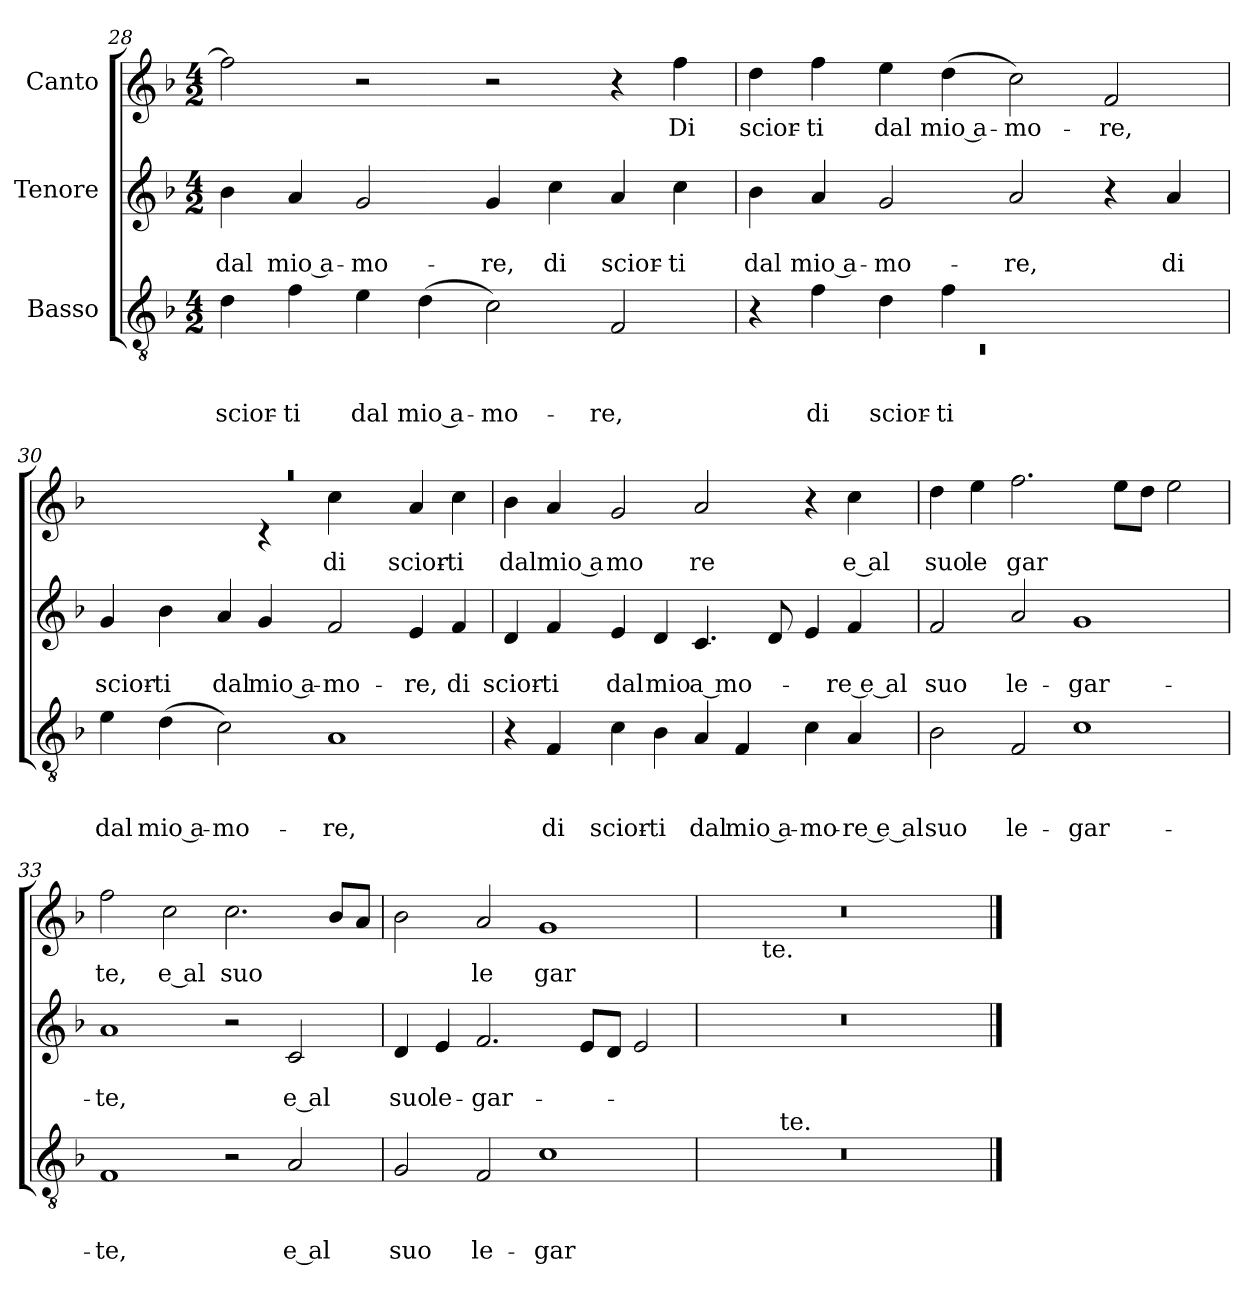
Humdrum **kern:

**kern	**text	**text	**text	**kern	**text	**text	**kern	**text
*part3	*part3	*part3	*part3	*part2	*part2	*part2	*part1	*part1
*staff3	*staff3	*staff3	*staff3	*staff2	*staff2	*staff2	*staff1	*staff1
*I"Basso	*	*	*	*I"Tenore	*	*	*I"Canto	*
!!LO:PB:g=z
*clefGv2	*	*	*	*clefG2	*	*	*clefG2	*
*k[b-]	*	*	*	*k[b-]	*	*	*k[b-]	*
*F:	*	*	*	*F:	*	*	*F:	*
*M4/2	*	*	*	*M4/2	*	*	*M4/2	*
=28	=28	=28	=28	=28	=28	=28	=28	=28
!	!	!	!LO:LY:b	!	!	!LO:LY:b	!	!
4d\	.	.	scior-	4b-\	.	dal	2ff\]	.
!	!	!	!LO:LY:b	!	!	!LO:LY:b:rj	!	!
4f\	.	.	-ti	4a/	.	mio a-	.	.
!	!	!	!LO:LY:b	!	!	!LO:LY:b	!	!
4e\	.	.	dal	2g/	.	-mo-	2r	.
!	!	!	!LO:LY:b:rj	!	!	!	!	!
(<4d\	.	.	mio a-	.	.	.	.	.
!	!	!	!LO:LY:b	!	!	!LO:LY:b	!	!
2c\)	.	.	-mo-	4g/	.	-re,	2r	.
!	!	!	!	!	!	!LO:LY:b	!	!
.	.	.	.	4cc\	.	di	.	.
!	!	!	!LO:LY:b	!	!	!LO:LY:b	!	!
2F/	.	.	-re,	4a/	.	scior-	4r	.
!	!	!	!	!	!	!LO:LY:b	!	!LO:LY:b
.	.	.	.	4cc\	.	-ti	4ff\	Di
=29	=29	=29	=29	=29	=29	=29	=29	=29
*^	*	*	*	*	*	*	*	*
!	!LO:N:vis=1	!	!	!	!	!	!LO:LY:b	!	!LO:LY:b
*	*^	*	*	*	*	*	*	*	*
0ryy	0rC	4r	.	.	.	4b-\	.	dal	4dd\	scior-
!	!	!	!	!	!LO:LY:b	!	!	!LO:LY:b:rj	!	!LO:LY:b
.	.	4f\	.	.	di	4a/	.	mio a-	4ff\	-ti
!	!	!	!	!	!LO:LY:b	!	!	!LO:LY:b	!	!LO:LY:b
.	.	4d\	.	.	scior-	2g/	.	-mo-	4ee\	dal
!	!	!	!	!	!LO:LY:b	!	!	!	!	!LO:LY:b:rj
.	.	4f\	.	.	-ti	.	.	.	(<4dd\	mio a-
!	!	!	!	!	!	!	!	!LO:LY:b	!	!LO:LY:b
.	.	1ryy	.	.	.	2a/	.	-re,	2cc\)	-mo-
!	!	!	!	!	!	!	!	!	!	!LO:LY:b
.	.	.	.	.	.	4r	.	.	2f/	-re,
!	!	!	!	!	!	!	!	!LO:LY:b	!	!
.	.	.	.	.	.	4a/	.	di	.	.
*v	*v	*v	*	*	*	*	*	*	*	*
=30	=30	=30	=30	=30	=30	=30	=30	=30
!	!	!	!LO:LY:b	!	!	!LO:LY:b	!LO:N:vis=1	!
*	*	*	*	*	*	*	*^	*
4e\	.	.	dal	4g/	.	scior-	0raa	2.ryy	.
!	!	!	!LO:LY:b:rj	!	!	!LO:LY:b	!	!	!
(<4d\	.	.	mio a-	4b-\	.	-ti	.	.	.
!	!	!	!LO:LY:b	!	!	!LO:LY:b	!	!	!
2c\)	.	.	-mo-	4a/	.	dal	.	.	.
!	!	!	!	!	!	!LO:LY:b:rj	!	!	!
.	.	.	.	4g/	.	mio a-	.	4rc	.
!	!	!	!LO:LY:b	!	!	!LO:LY:b	!	!	!LO:LY:b
1A	.	.	-re,	2f/	.	-mo-	.	4cc\	di
.	.	.	.	.	.	.	.	4ryy	.
!	!	!	!	!	!	!LO:LY:b	!	!	!LO:LY:b
.	.	.	.	4e/	.	-re,	.	4a/	scior-
!	!	!	!	!	!	!LO:LY:b	!	!	!LO:LY:b
.	.	.	.	4f/	.	di	.	4cc\	-ti
!!LO:LB:g=z
=31	=31	=31	=31	=31	=31	=31	=31	=31	=31
!	!	!	!	!	!	!LO:LY:b	!	!	!LO:LY:b
*	*	*	*	*	*	*	*v	*v	*
4r	.	.	.	4d/	.	scior-	4b-\	dal
!	!	!	!LO:LY:b	!	!	!LO:LY:b	!	!LO:LY:b:rj
4F/	.	.	di	4f/	.	-ti	4a/	mio a
!	!	!	!LO:LY:b	!	!	!LO:LY:b	!	!LO:LY:b
4c\	.	.	scior-	4e/	.	dal	2g/	mo
!	!	!	!LO:LY:b	!	!	!LO:LY:b:rj	!	!
4B-\	.	.	-ti	4d/	.	mio	.	.
!	!	!	!LO:LY:b	!	!	!LO:LY:b:rj	!	!LO:LY:b
4A/	.	.	dal	4.c/	.	a mo-	2a/	re
!	!	!	!LO:LY:b:rj	!	!	!	!	!
4F/	.	.	mio a-	.	.	.	.	.
.	.	.	.	8d/	.	.	.	.
!	!	!	!LO:LY:b	!	!	!	!	!
4c\	.	.	-mo-	4e/	.	.	4r	.
!	!	!	!LO:LY:b:rj	!	!	!LO:LY:b:rj	!	!LO:LY:b:rj
4A/	.	.	-re e al	4f/	.	-re e al	4cc\	e al
=32	=32	=32	=32	=32	=32	=32	=32	=32
!	!	!	!LO:LY:b	!	!	!LO:LY:b	!	!LO:LY:b
2B-\	.	.	suo	2f/	.	suo	4dd\	suo
!	!	!	!	!	!	!	!	!LO:LY:b
.	.	.	.	.	.	.	4ee\	le
!	!	!	!LO:LY:b	!	!	!LO:LY:b	!	!LO:LY:b
2F/	.	.	le-	2a/	.	le-	2.ff\	gar
!	!	!	!LO:LY:b	!	!	!LO:LY:b	!	!
1c	.	.	-gar-	1g	.	-gar-	.	.
.	.	.	.	.	.	.	8ee\L	.
.	.	.	.	.	.	.	8dd\J	.
.	.	.	.	.	.	.	2ee\	.
=33	=33	=33	=33	=33	=33	=33	=33	=33
!	!	!	!LO:LY:b	!	!	!LO:LY:b	!	!LO:LY:b
1F	.	.	-te,	1a	.	-te,	2ff\	te,
!	!	!	!	!	!	!	!	!LO:LY:b:rj
.	.	.	.	.	.	.	2cc\	e al
!	!	!	!	!	!	!	!	!LO:LY:b
2r	.	.	.	2r	.	.	2.cc\	suo
!	!	!	!LO:LY:b:rj	!	!	!LO:LY:b:rj	!	!
2A/	.	.	e al	2c/	.	e al	.	.
.	.	.	.	.	.	.	8b-/L	.
.	.	.	.	.	.	.	8a/J	.
=34	=34	=34	=34	=34	=34	=34	=34	=34
!	!	!	!LO:LY:b	!	!	!LO:LY:b	!	!
2G/	.	.	suo	4d/	.	suo	2b-\	.
!	!	!	!	!	!	!LO:LY:b	!	!
.	.	.	.	4e/	.	le-	.	.
!	!	!	!LO:LY:b	!	!	!LO:LY:b	!	!LO:LY:b
2F/	.	.	le-	2.f/	.	-gar-	2a/	le
!	!	!	!LO:LY:b	!	!	!	!	!LO:LY:b
1c	.	.	-gar-	.	.	.	1g	gar
.	.	.	.	8e/L	.	.	.	.
.	.	.	.	8d/J	.	.	.	.
.	.	.	.	2e/	.	.	.	.
=35	=35	=35	=35	=35	=35	=35	=35	=35
!	!	!	!	!	!	!	!LO:TX:a:t=te.	!
*^	*	*	*	*	*	*	*^	*
0r	4.ryy	.	.	.	0r	.	.	0r	4ryy	.
.	.	.	.	.	.	.	.	.	16ryy	.
!	!	!	!	!	!	!	!	!	!LO:TX:b:t=te.	!
.	.	.	.	.	.	.	.	.	1ryy	.
!	!LO:TX:a:t=te.	!	!	!	!	!	!	!	!	!
.	1ryy	.	.	.	.	.	.	.	.	.
.	.	.	.	.	.	.	.	.	2ryy	.
.	2ryy	.	.	.	.	.	.	.	.	.
.	.	.	.	.	.	.	.	.	8.ryy	.
.	8ryy	.	.	.	.	.	.	.	.	.
*v	*v	*	*	*	*	*	*	*v	*v	*
==	==	==	==	==	==	==	==	==
*-	*-	*-	*-	*-	*-	*-	*-	*-
